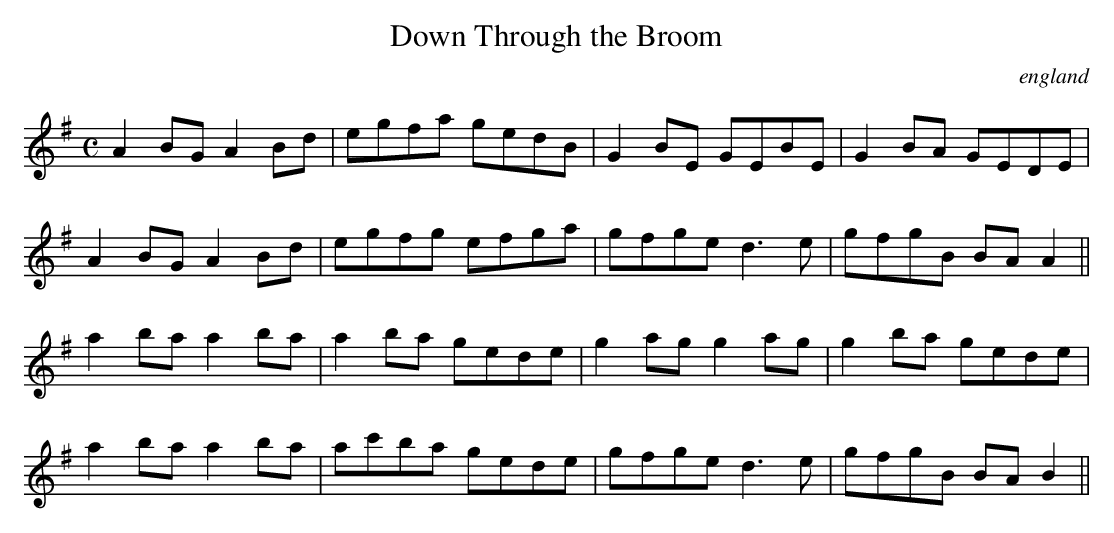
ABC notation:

X:1
T:Down Through the Broom
O:england
L:1/8
M:C
K:G
A2 BG A2 Bd|egfa gedB|G2 BE GEBE|G2 BA GEDE|
A2 BG A2 Bd|egfg efga|gfge d3 e|gfgB BA A2||
a2 ba a2 ba|a2 ba gede|g2 ag g2 ag|g2 ba gede|
a2 ba a2 ba|ac'ba gede|gfge  d3  e|gfgB BA B2||
